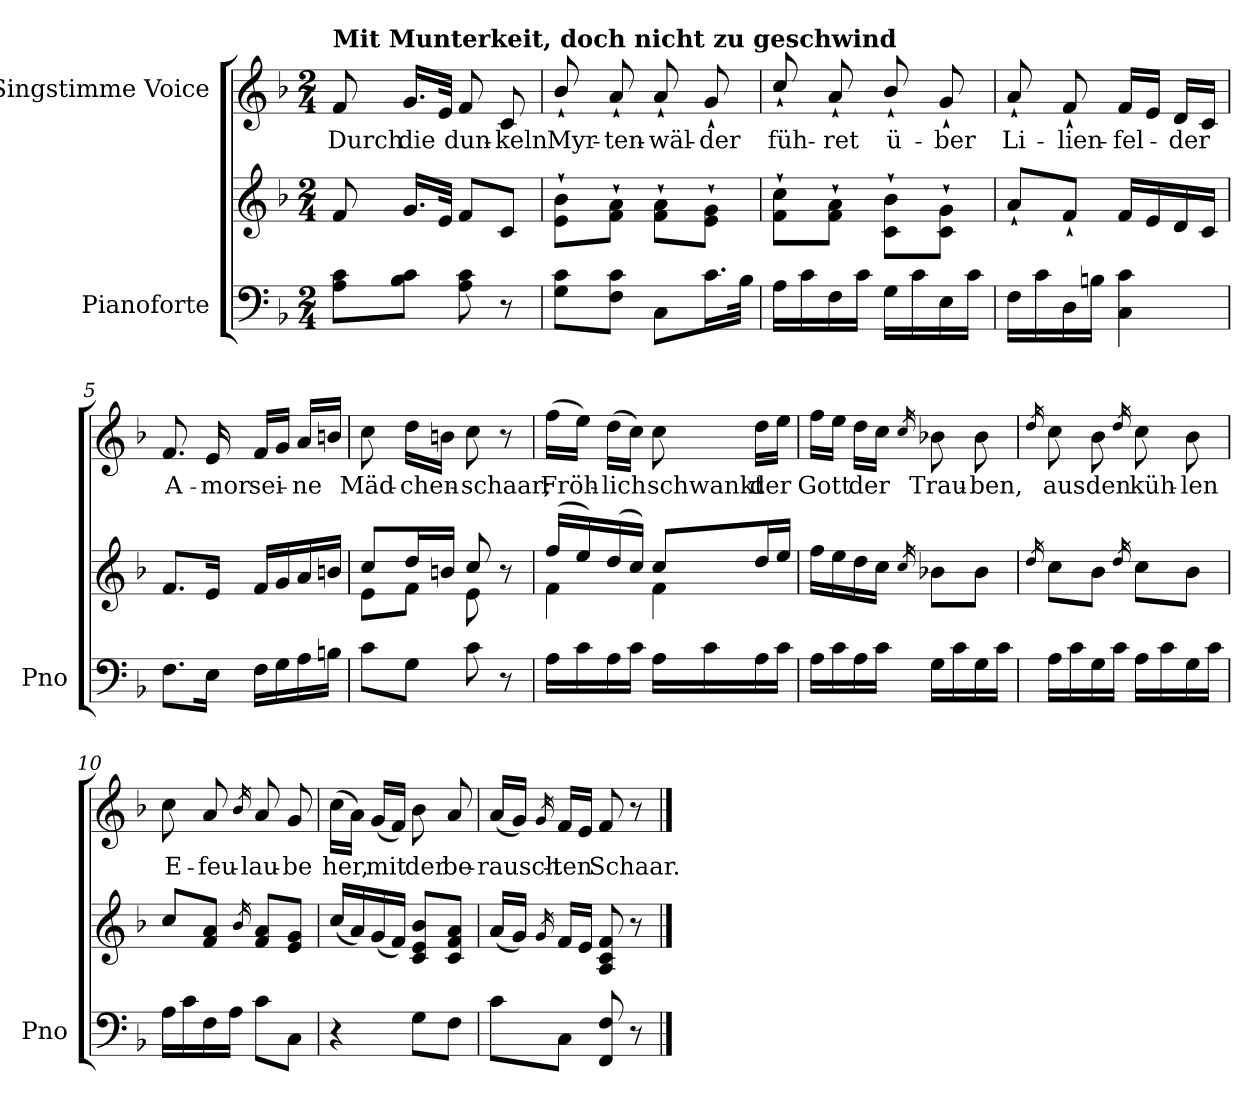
**kern	**kern	**kern	**text
*part2	*part2	*part1	*part1
*staff3	*staff2	*staff1	*staff1
*I"Pianoforte	*	*I"Singstimme Voice	*
*I'Pno	*	*	*
*clefF4	*clefG2	*clefG2	*
*k[b-]	*k[b-]	*k[b-]	*
*M2/4	*M2/4	*M2/4	*
=1	=1	=1	=1
!	!	!LO:TX:a:B:t=Mit Munterkeit, doch nicht zu geschwind	!
8A\ 8c\L	8f/	8f/	Durch
8B-\ 8c\J	16.g/LL	16.g/LL	die
.	32e/JJk	32e/JJk	.
8A\ 8c\	8f/L	8f/	dun-
8r	8c/J	8c/	-keln
=2	=2	=2	=2
8G\ 8c\L	8e\` 8b-\`L	8b-`>/	Myr-
8F\ 8c\J	8f\` 8a\`J	8a`>/	-ten-
8C\L	8f\` 8a\`L	8a`>/	-wäl-
16.c\L	8e\` 8g\`J	8g`>/	-der
32B-\JJk	.	.	.
=3	=3	=3	=3
16A\LL	8f\` 8cc\`L	8cc`>/	füh-
16c\	.	.	.
16F\	8f\` 8a\`J	8a`>/	-ret
16c\JJ	.	.	.
16G\LL	8c\` 8b-\`L	8b-`>/	ü-
16c\	.	.	.
16E\	8c\` 8g\`J	8g`>/	-ber
16c\JJ	.	.	.
=4	=4	=4	=4
16F\LL	8a`/L	8a`>/	Li-
16c\	.	.	.
16D\	8f`/J	8f`>/	-lien-
16Bn\JJ	.	.	.
4C\ 4c\	16f/LL	16f/LL	-fel-
.	16e/	16e/JJ	.
.	16d/	16d/LL	-der
.	16c/JJ	16c/JJ	.
=5	=5	=5	=5
8.F\L	8.f/L	8.f/	A-
16E\Jk	16e/Jk	16e/	-mor
16F\LL	16f/LL	16f/LL	sei-
16G\	16g/	16g/JJ	.
16A\	16a/	16a/LL	-ne
16Bn\JJ	16bn/JJ	16bn/JJ	.
=6	=6	=6	=6
*	*^	*	*
8c\L	8cc/L	8e\L	8cc\	Mäd-
8G\J	16dd/L	8f\J	16dd\LL	-chen-
.	16bn/JJ	.	16bn\JJ	.
8c\	8cc/	8e\	8cc\	-schaar;
8r	8r	8ryy	8r	.
=7	=7	=7	=7	=7
16A\LL	(<16ff/LL	4f\	(16ff\LL	Fröh-
16c\	16ee/)	.	16ee\JJ)	.
16A\	(<16dd/	.	(16dd\LL	-lich
16c\JJ	16cc/JJ)	.	16cc\JJ)	.
16A\LL	8cc/L	4f\	8cc\	schwankt
16c\	.	.	.	.
16A\	16dd/L	.	16dd\LL	der
16c\JJ	16ee/JJ	.	16ee\JJ	.
*	*v	*v	*	*
=8	=8	=8	=8
16A\LL	16ff\LL	16ff\LL	Gott
16c\	16ee\	16ee\JJ	.
16A\	16dd\	16dd\LL	der
16c\JJ	16cc\JJ	16cc\JJ	.
.	16qcc/	16qcc/	.
16G\LL	8b-X\L	8b-X\	Trau-
16c\	.	.	.
16G\	8b-\J	8b-\	-ben,
16c\JJ	.	.	.
=9	=9	=9	=9
.	16qdd/	16qdd/	.
16A\LL	8cc\L	8cc\	aus
16c\	.	.	.
16G\	8b-\J	8b-\	den
16c\JJ	.	.	.
.	16qdd/	16qdd/	.
16A\LL	8cc\L	8cc\	küh-
16c\	.	.	.
16G\	8b-\J	8b-\	-len
16c\JJ	.	.	.
=10	=10	=10	=10
16A\LL	8cc/L	8cc\	E-
16c\	.	.	.
16F\	8f/ 8a/J	8a/	-feu-
16A\JJ	.	.	.
.	16qb-/	16qb-/	.
8c\L	8f/ 8a/L	8a/	-lau-
8C\J	8e/ 8g/J	8g/	-be
=11	=11	=11	=11
4r	(16cc/LL	(16cc\LL	her,
.	16a/)	16a\JJ)	.
.	(16g/	(16g/LL	mit
.	16f/JJ)	16f/JJ)	.
8G\L	8c/ 8e/ 8b-/L	8b-\	der
8F\J	8c/ 8f/ 8a/J	8a/	be-
=12	=12	=12	=12
8c\L	(16a/LL	(16a/LL	-rausch-
.	16g/JJ)	16g/JJ)	.
.	16qg/	16qg/	.
8C\J	16f/LL	16f/LL	-ten
.	16e/JJ	16e/JJ	.
8FF/ 8F/	8A/ 8c/ 8f/	8f/	Schaar.
8r	8r	8r	.
==	==	==	==
*-	*-	*-	*-
